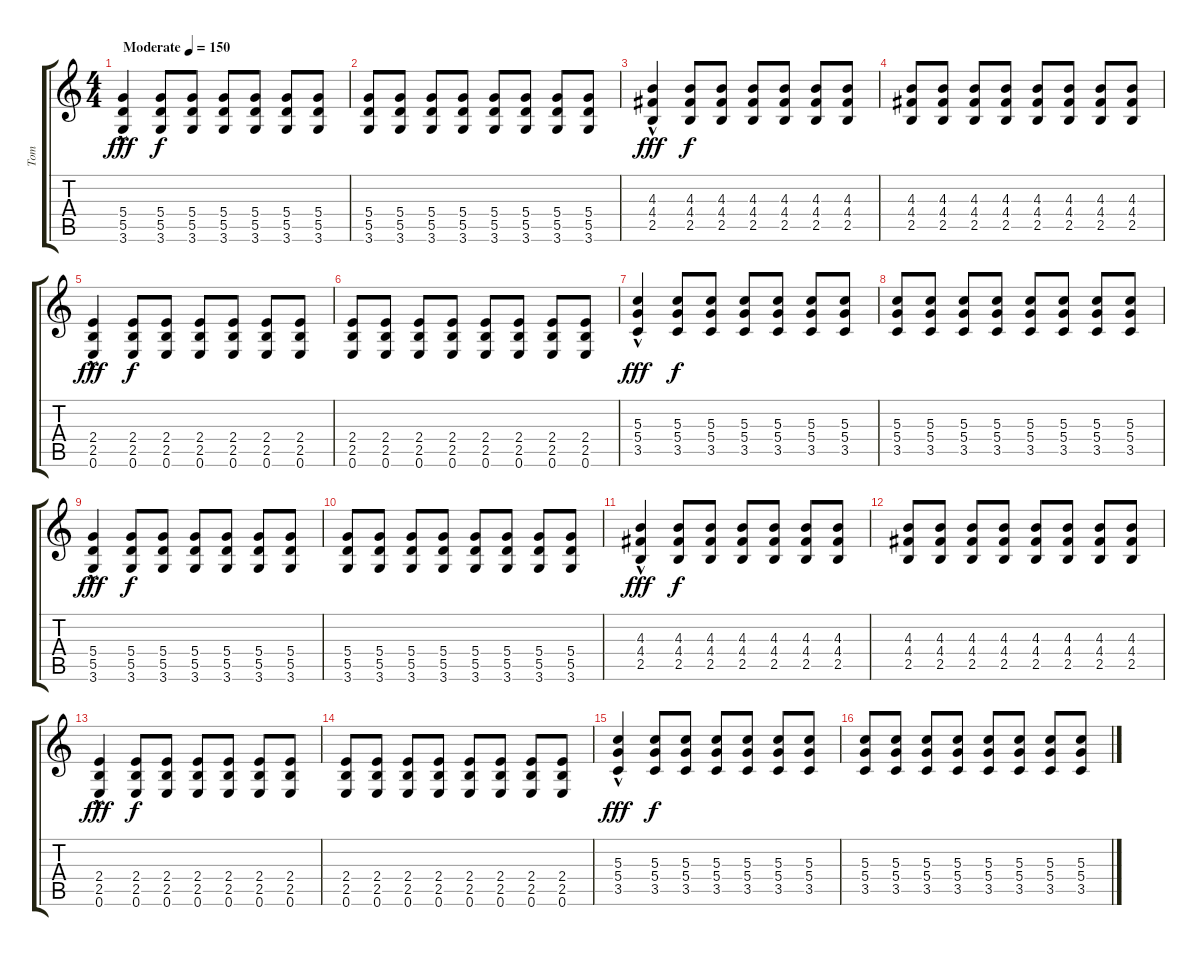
\track ("Tom" "Tom") {solo instrument distortionguitar}
\staff {score tabs}
\tuning (E4 B3 G3 D3 A2 E2) {hide}
\ts (4 4)
\tempo (150 "Moderate")
\clef g2
\ks c
(5.4{hac} 5.5{hac} 3.6{hac}).4{dy fff instrument distortionguitar} (5.4 5.5 3.6).8{dy f} (5.4 5.5 3.6).8 (5.4 5.5 3.6).8 (5.4 5.5 3.6).8 (5.4 5.5 3.6).8 (5.4 5.5 3.6).8 |
(5.4 5.5 3.6).8 (5.4 5.5 3.6).8 (5.4 5.5 3.6).8 (5.4 5.5 3.6).8 (5.4 5.5 3.6).8 (5.4 5.5 3.6).8 (5.4 5.5 3.6).8 (5.4 5.5 3.6).8 |
(4.3{hac} 4.4{hac} 2.5{hac}).4{dy fff} (4.3 4.4 2.5).8{dy f} (4.3 4.4 2.5).8 (4.3 4.4 2.5).8 (4.3 4.4 2.5).8 (4.3 4.4 2.5).8 (4.3 4.4 2.5).8 |
(4.3 4.4 2.5).8 (4.3 4.4 2.5).8 (4.3 4.4 2.5).8 (4.3 4.4 2.5).8 (4.3 4.4 2.5).8 (4.3 4.4 2.5).8 (4.3 4.4 2.5).8 (4.3 4.4 2.5).8 |
(2.4{hac} 2.5{hac} 0.6{hac}).4{dy fff} (2.4 2.5 0.6).8{dy f} (2.4 2.5 0.6).8 (2.4 2.5 0.6).8 (2.4 2.5 0.6).8 (2.4 2.5 0.6).8 (2.4 2.5 0.6).8 |
(2.4 2.5 0.6).8 (2.4 2.5 0.6).8 (2.4 2.5 0.6).8 (2.4 2.5 0.6).8 (2.4 2.5 0.6).8 (2.4 2.5 0.6).8 (2.4 2.5 0.6).8 (2.4 2.5 0.6).8 |
(5.3{hac} 5.4{hac} 3.5{hac}).4{dy fff} (5.3 5.4 3.5).8{dy f} (5.3 5.4 3.5).8 (5.3 5.4 3.5).8 (5.3 5.4 3.5).8 (5.3 5.4 3.5).8 (5.3 5.4 3.5).8 |
(5.3 5.4 3.5).8 (5.3 5.4 3.5).8 (5.3 5.4 3.5).8 (5.3 5.4 3.5).8 (5.3 5.4 3.5).8 (5.3 5.4 3.5).8 (5.3 5.4 3.5).8 (5.3 5.4 3.5).8 |
(5.4{hac} 5.5{hac} 3.6{hac}).4{dy fff} (5.4 5.5 3.6).8{dy f} (5.4 5.5 3.6).8 (5.4 5.5 3.6).8 (5.4 5.5 3.6).8 (5.4 5.5 3.6).8 (5.4 5.5 3.6).8 |
(5.4 5.5 3.6).8 (5.4 5.5 3.6).8 (5.4 5.5 3.6).8 (5.4 5.5 3.6).8 (5.4 5.5 3.6).8 (5.4 5.5 3.6).8 (5.4 5.5 3.6).8 (5.4 5.5 3.6).8 |
(4.3{hac} 4.4{hac} 2.5{hac}).4{dy fff} (4.3 4.4 2.5).8{dy f} (4.3 4.4 2.5).8 (4.3 4.4 2.5).8 (4.3 4.4 2.5).8 (4.3 4.4 2.5).8 (4.3 4.4 2.5).8 |
(4.3 4.4 2.5).8 (4.3 4.4 2.5).8 (4.3 4.4 2.5).8 (4.3 4.4 2.5).8 (4.3 4.4 2.5).8 (4.3 4.4 2.5).8 (4.3 4.4 2.5).8 (4.3 4.4 2.5).8 |
(2.4{hac} 2.5{hac} 0.6{hac}).4{dy fff} (2.4 2.5 0.6).8{dy f} (2.4 2.5 0.6).8 (2.4 2.5 0.6).8 (2.4 2.5 0.6).8 (2.4 2.5 0.6).8 (2.4 2.5 0.6).8 |
(2.4 2.5 0.6).8 (2.4 2.5 0.6).8 (2.4 2.5 0.6).8 (2.4 2.5 0.6).8 (2.4 2.5 0.6).8 (2.4 2.5 0.6).8 (2.4 2.5 0.6).8 (2.4 2.5 0.6).8 |
(5.3{hac} 5.4{hac} 3.5{hac}).4{dy fff} (5.3 5.4 3.5).8{dy f} (5.3 5.4 3.5).8 (5.3 5.4 3.5).8 (5.3 5.4 3.5).8 (5.3 5.4 3.5).8 (5.3 5.4 3.5).8 |
(5.3 5.4 3.5).8 (5.3 5.4 3.5).8 (5.3 5.4 3.5).8 (5.3 5.4 3.5).8 (5.3 5.4 3.5).8 (5.3 5.4 3.5).8 (5.3 5.4 3.5).8 (5.3 5.4 3.5).8
